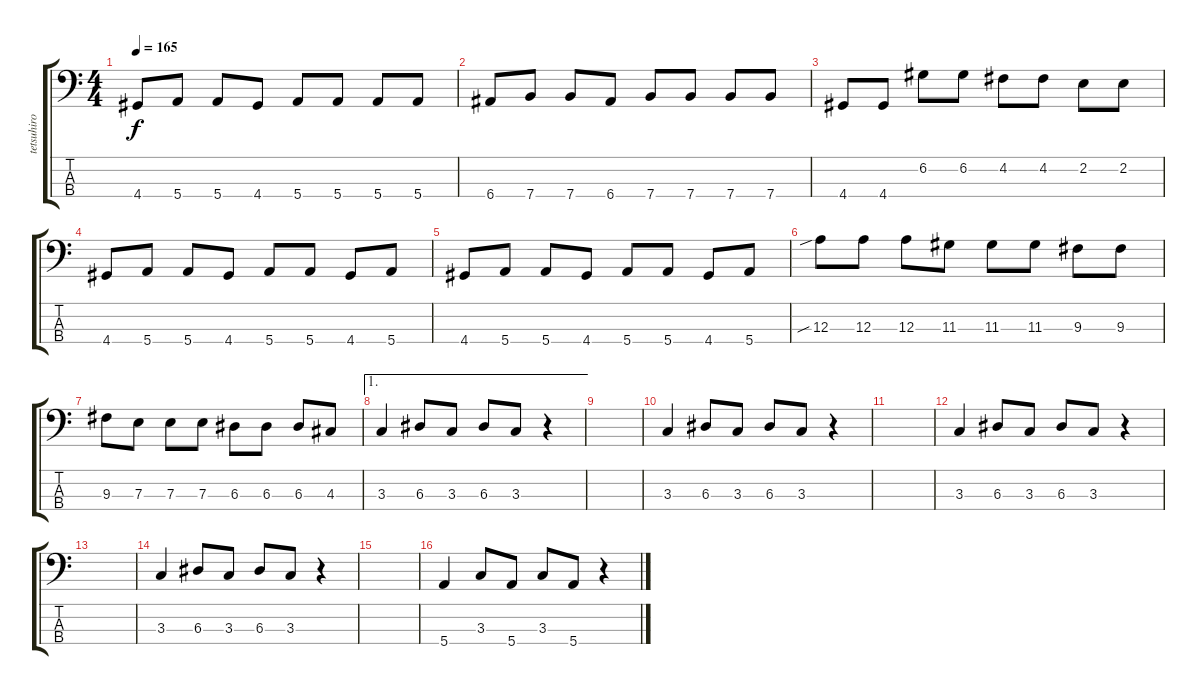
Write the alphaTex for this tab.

\track ("tetsuhiro tanuma" "tetsuhiro ") {instrument electricbasspick}
\staff {score tabs}
\tuning (G2 D2 A1 E1) {hide}
\ts (4 4)
\tempo 165
\clef f4
\ks c
4.4.8{dy f} 5.4.8 5.4.8 4.4.8 5.4.8 5.4.8 5.4.8 5.4.8 |
6.4.8 7.4.8 7.4.8 6.4.8 7.4.8 7.4.8 7.4.8 7.4.8 |
4.4.8 4.4.8 6.2.8 6.2.8 4.2.8 4.2.8 2.2.8 2.2.8 |
4.4.8 5.4.8 5.4.8 4.4.8 5.4.8 5.4.8 4.4.8 5.4.8 |
4.4.8 5.4.8 5.4.8 4.4.8 5.4.8 5.4.8 4.4.8 5.4.8 |
12.3{sib}.8 12.3.8 12.3.8 11.3.8 11.3.8 11.3.8 9.3.8 9.3.8 |
9.3.8 7.3.8 7.3.8 7.3.8 6.3.8 6.3.8 6.3.8 4.3.8 |
\ae 1
3.3.4 6.3.8 3.3.8 6.3.8 3.3.8 r.4 |
|
3.3.4 6.3.8 3.3.8 6.3.8 3.3.8 r.4 |
|
3.3.4 6.3.8 3.3.8 6.3.8 3.3.8 r.4 |
|
3.3.4 6.3.8 3.3.8 6.3.8 3.3.8 r.4 |
|
5.4.4 3.3.8 5.4.8 3.3.8 5.4.8 r.4
